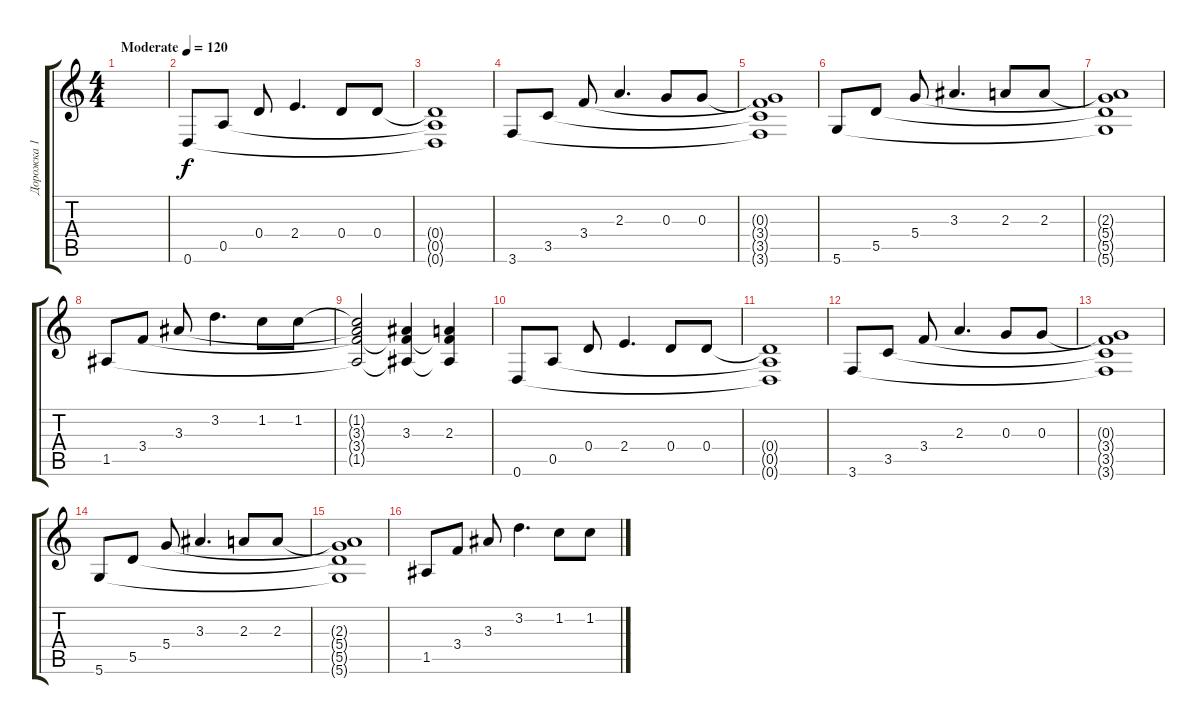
\track ("Дорожка 1" "Дорожка 1") {instrument acousticguitarsteel}
\staff {score tabs}
\tuning (E4 B3 G3 D3 A2 D2) {hide}
\ts (4 4)
\tempo (120 "Moderate")
\clef g2
\ks c
|
0.6.8 0.5.8 0.4.8 2.4.4{d} 0.4.8 0.4.8 |
(0.4{t} 0.5{t} 0.6{t}).1 |
3.6.8 3.5.8 3.4.8 2.3.4{d} 0.3.8 0.3.8 |
(0.3{t} 3.4{t} 3.5{t} 3.6{t}).1 |
5.6.8 5.5.8 5.4.8 3.3.4{d} 2.3.8 2.3.8 |
(2.3{t} 5.4{t} 5.5{t} 5.6{t}).1 |
1.5.8 3.4.8 3.3.8 3.2.4{d} 1.2.8 1.2.8 |
(1.2{t} 3.3{t} 3.4{t} 1.5{t}).2 (3.3 3.4{t} 1.5{t}).4 (2.3 3.4{t} 1.5{t}).4 |
0.6.8 0.5.8 0.4.8 2.4.4{d} 0.4.8 0.4.8 |
(0.4{t} 0.5{t} 0.6{t}).1 |
3.6.8 3.5.8 3.4.8 2.3.4{d} 0.3.8 0.3.8 |
(0.3{t} 3.4{t} 3.5{t} 3.6{t}).1 |
5.6.8 5.5.8 5.4.8 3.3.4{d} 2.3.8 2.3.8 |
(2.3{t} 5.4{t} 5.5{t} 5.6{t}).1 |
1.5.8 3.4.8 3.3.8 3.2.4{d} 1.2.8 1.2.8
